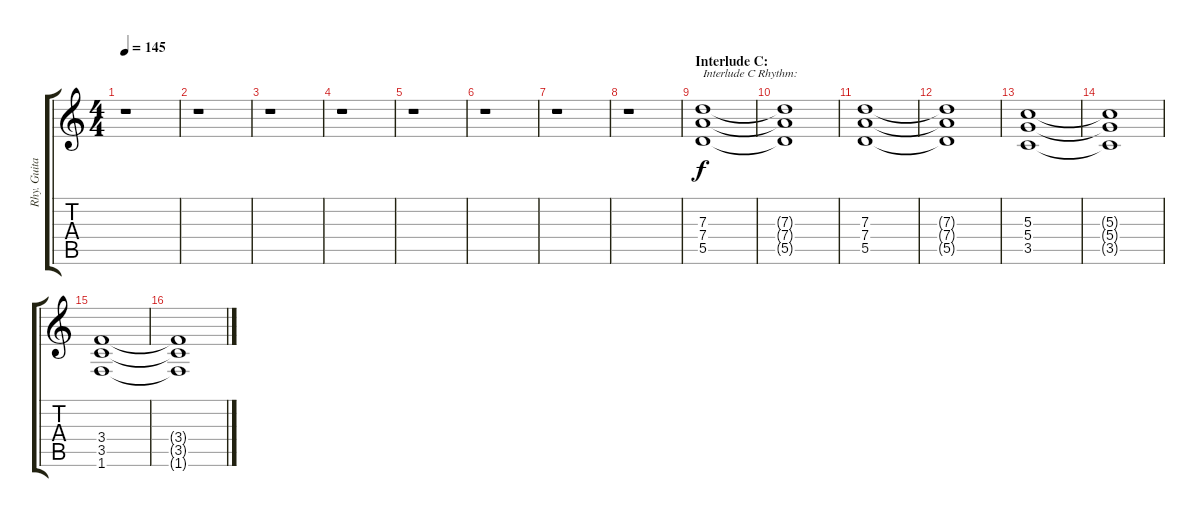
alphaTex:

\track ("Rhy. Guitar 2" "Rhy. Guita") {instrument distortionguitar}
\staff {score tabs}
\tuning (E4 B3 G3 D3 A2 E2) {hide}
\ts (4 4)
\tempo 145
\clef g2
\ks c
r.1{dy f} |
r.1 |
r.1 |
r.1 |
r.1 |
r.1 |
r.1 |
r.1 |
\section ("" "Interlude C:")
(7.3 7.4 5.5).1{txt "Interlude C Rhythm:"} |
(7.3{t} 7.4{t} 5.5{t}).1 |
(7.3 7.4 5.5).1 |
(7.3{t} 7.4{t} 5.5{t}).1 |
(5.3 5.4 3.5).1 |
(5.3{t} 5.4{t} 3.5{t}).1 |
(3.4 3.5 1.6).1 |
(3.4{t} 3.5{t} 1.6{t}).1
